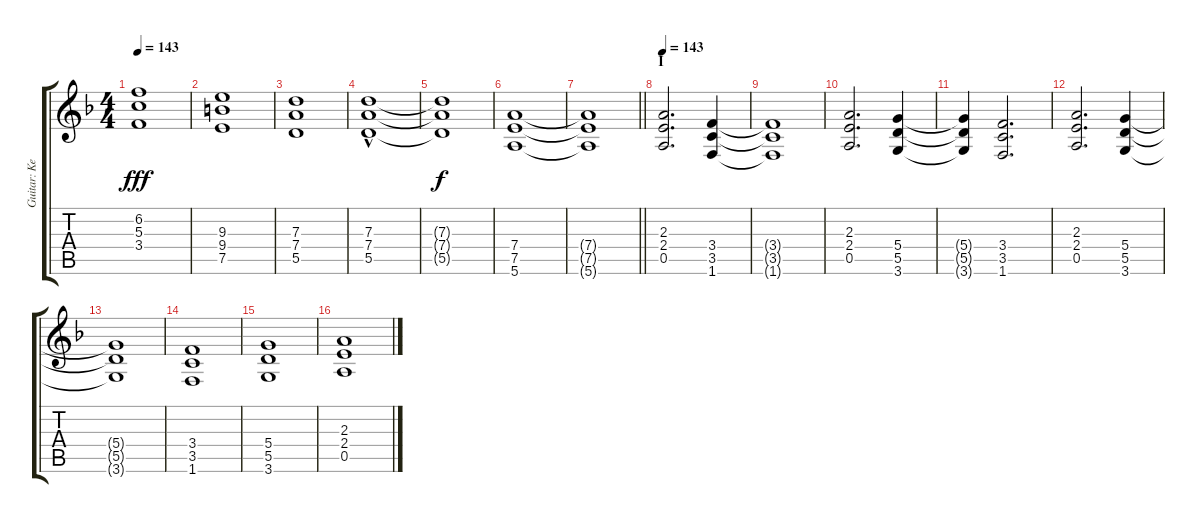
\track ("Guitar: Kevin" "Guitar: Ke") {instrument electricguitarclean}
\staff {score tabs}
\tuning (E4 B3 G3 D3 A2 E2) {hide}
\ts (4 4)
\tempo 143
\clef g2
\ks f
(6.2 5.3 3.4).1{dy fff} |
(9.3 9.4 7.5).1 |
(7.3 7.4 5.5).1 |
(7.3{hac} 7.4{hac} 5.5).1 |
(7.3{t} 7.4{t} 5.5{t}).1{dy f} |
(7.4 7.5 5.6).1 |
\barLineRight lightlight
(7.4{t} 7.5{t} 5.6{t}).1 |
\section ("" "I")
\tempo 143
(2.3 2.4 0.5).2{d volume 13} (3.4 3.5 1.6).4 |
(3.4{t} 3.5{t} 1.6{t}).1 |
(2.3 2.4 0.5).2{d} (5.4 5.5 3.6).4 |
(5.4{t} 5.5{t} 3.6{t}).4 (3.4 3.5 1.6).2{d} |
(2.3 2.4 0.5).2{d} (5.4 5.5 3.6).4 |
(5.4{t} 5.5{t} 3.6{t}).1 |
(3.4 3.5 1.6).1 |
(5.4 5.5 3.6).1 |
(2.3 2.4 0.5).1
